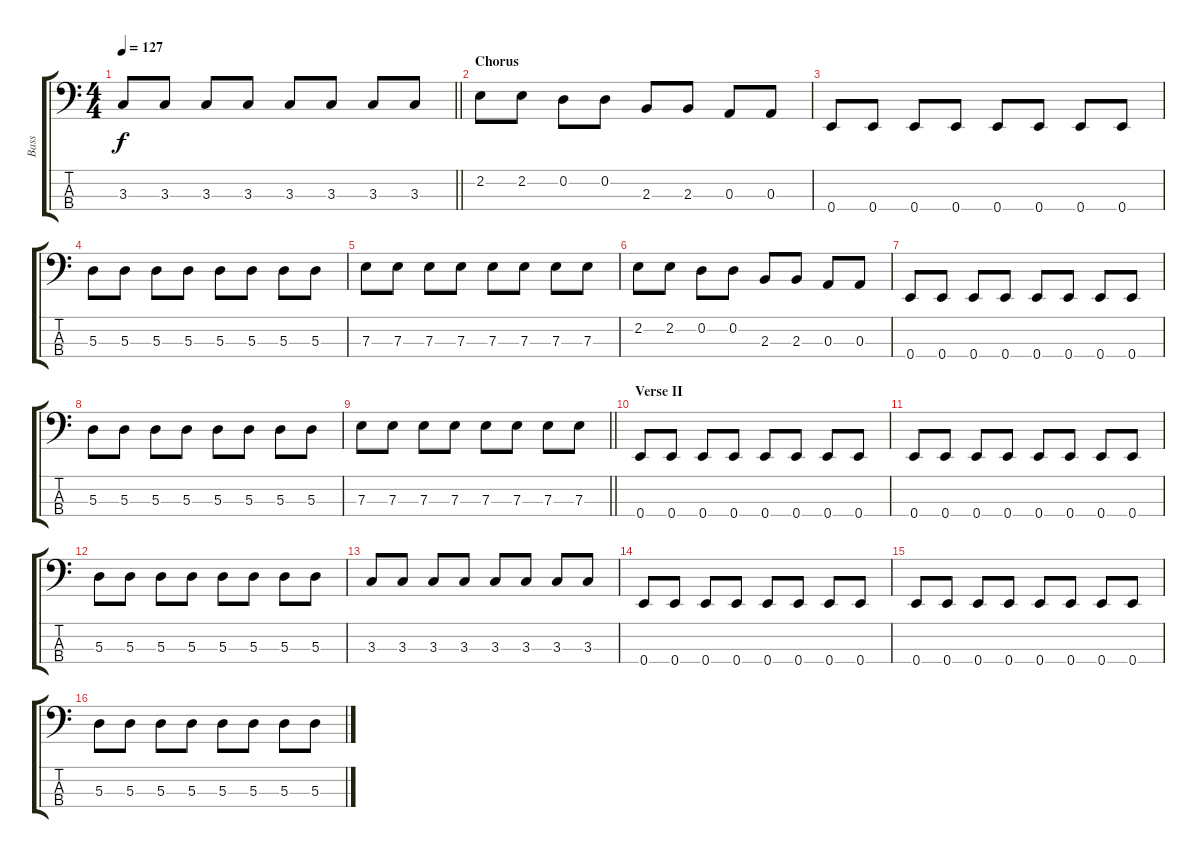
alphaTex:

\track ("Bass" "Bass") {instrument electricbassfinger}
\staff {score tabs}
\tuning (G2 D2 A1 E1) {hide}
\ts (4 4)
\tempo 127
\clef f4
\barLineRight lightlight
\ks c
3.3.8{dy f} 3.3.8 3.3.8 3.3.8 3.3.8 3.3.8 3.3.8 3.3.8 |
\section ("" "Chorus")
2.2.8 2.2.8 0.2.8 0.2.8 2.3.8 2.3.8 0.3.8 0.3.8 |
0.4.8 0.4.8 0.4.8 0.4.8 0.4.8 0.4.8 0.4.8 0.4.8 |
5.3.8 5.3.8 5.3.8 5.3.8 5.3.8 5.3.8 5.3.8 5.3.8 |
7.3.8 7.3.8 7.3.8 7.3.8 7.3.8 7.3.8 7.3.8 7.3.8 |
2.2.8 2.2.8 0.2.8 0.2.8 2.3.8 2.3.8 0.3.8 0.3.8 |
0.4.8 0.4.8 0.4.8 0.4.8 0.4.8 0.4.8 0.4.8 0.4.8 |
5.3.8 5.3.8 5.3.8 5.3.8 5.3.8 5.3.8 5.3.8 5.3.8 |
\barLineRight lightlight
7.3.8 7.3.8 7.3.8 7.3.8 7.3.8 7.3.8 7.3.8 7.3.8 |
\section ("" "Verse II")
0.4.8 0.4.8 0.4.8 0.4.8 0.4.8 0.4.8 0.4.8 0.4.8 |
0.4.8 0.4.8 0.4.8 0.4.8 0.4.8 0.4.8 0.4.8 0.4.8 |
5.3.8 5.3.8 5.3.8 5.3.8 5.3.8 5.3.8 5.3.8 5.3.8 |
3.3.8 3.3.8 3.3.8 3.3.8 3.3.8 3.3.8 3.3.8 3.3.8 |
0.4.8 0.4.8 0.4.8 0.4.8 0.4.8 0.4.8 0.4.8 0.4.8 |
0.4.8 0.4.8 0.4.8 0.4.8 0.4.8 0.4.8 0.4.8 0.4.8 |
5.3.8 5.3.8 5.3.8 5.3.8 5.3.8 5.3.8 5.3.8 5.3.8
